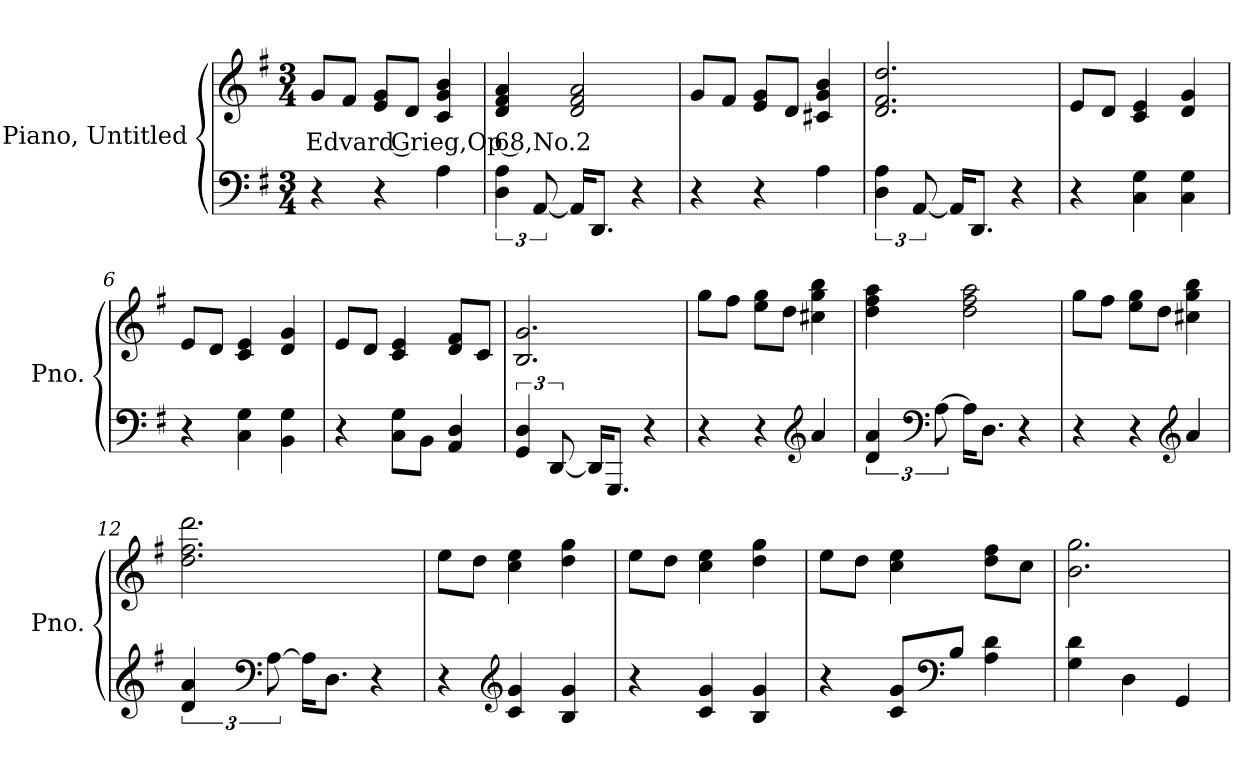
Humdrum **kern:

**kern	**kern	**text
*part2	*part1	*part1
*staff2	*staff1	*staff1
*I"Piano, Untitled	*I"Piano, Untitled	*
*I'Pno.	*I'Pno.	*
*clefF4	*clefG2	*
*k[f#]	*k[f#]	*
*M3/4	*M3/4	*
*MM120	*MM120	*
=1	=1	=1
!	!	!LO:LY:b
4r	8g/L	Edvard Grieg,Op 68,No.2
.	8f#/J	.
4r	8e/ 8g/L	.
.	8d/J	.
4A\	4c/ 4g/ 4b/	.
=2	=2	=2
6D\ 6A\	4d/ 4f#/ 4a/	.
[12AA/	.	.
16AA/KL]	2d/ 2f#/ 2a/	.
8.DD/J	.	.
4r	.	.
=3	=3	=3
4r	8g/L	.
.	8f#/J	.
4r	8e/ 8g/L	.
.	8d/J	.
4A\	4c#X/ 4g/ 4b/	.
=4	=4	=4
6D\ 6A\	2.d/ 2.f#/ 2.dd/	.
[12AA/	.	.
16AA/KL]	.	.
8.DD/J	.	.
4r	.	.
!!LO:LB:g=z
=5	=5	=5
4r	8e/L	.
.	8d/J	.
4C\ 4G\	4c/ 4e/	.
4C\ 4G\	4d/ 4g/	.
=6	=6	=6
4r	8e/L	.
.	8d/J	.
4C\ 4G\	4c/ 4e/	.
4BB\ 4G\	4d/ 4g/	.
=7	=7	=7
4r	8e/L	.
.	8d/J	.
8C\ 8G\L	4c/ 4e/	.
8BB\J	.	.
4AA/ 4D/	8d/ 8f#/L	.
.	8c/J	.
=8	=8	=8
6GG/ 6D/	2.B/ 2.g/	.
[12DD/	.	.
16DD/KL]	.	.
8.GGG/J	.	.
4r	.	.
=9	=9	=9
4r	8gg\L	.
.	8ff#\J	.
4r	8ee\ 8gg\L	.
.	8dd\J	.
*clefG2	*	*
4a/	4cc#X\ 4gg\ 4bb\	.
=10	=10	=10
6d/ 6a/	4dd\ 4ff#\ 4aa\	.
*clefF4	*	*
[12A\	.	.
16A\KL]	2dd\ 2ff#\ 2aa\	.
8.D\J	.	.
4r	.	.
!!LO:LB:g=z
=11	=11	=11
4r	8gg\L	.
.	8ff#\J	.
4r	8ee\ 8gg\L	.
.	8dd\J	.
*clefG2	*	*
4a/	4cc#X\ 4gg\ 4bb\	.
=12	=12	=12
6d/ 6a/	2.dd\ 2.ff#\ 2.ddd\	.
*clefF4	*	*
[12A\	.	.
16A\KL]	.	.
8.D\J	.	.
4r	.	.
=13	=13	=13
4r	8ee\L	.
.	8dd\J	.
*clefG2	*	*
4c/ 4g/	4cc\ 4ee\	.
4B/ 4g/	4dd\ 4gg\	.
=14	=14	=14
4r	8ee\L	.
.	8dd\J	.
4c/ 4g/	4cc\ 4ee\	.
4B/ 4g/	4dd\ 4gg\	.
=15	=15	=15
4r	8ee\L	.
.	8dd\J	.
8c/ 8g/L	4cc\ 4ee\	.
*clefF4	*	*
8B/J	.	.
4A\ 4d\	8dd\ 8ff#\L	.
.	8cc\J	.
=16	=16	=16
4G\ 4d\	2.b\ 2.gg\	.
4D\	.	.
4GG/	.	.
=	=	=
*-	*-	*-
